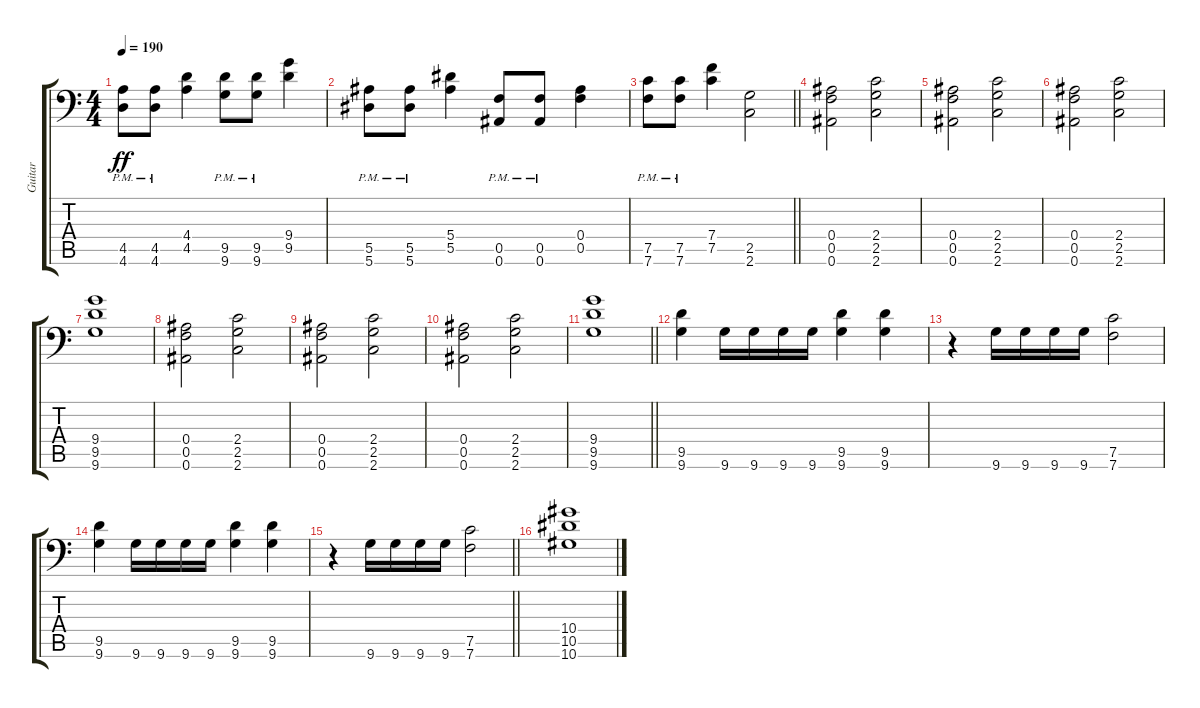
\track ("Guitar" "Guitar") {instrument distortionguitar}
\staff {score tabs}
\tuning (C4 G3 Eb3 Bb2 F2 Bb1) {hide}
\ts (4 4)
\tempo 190
\clef f4
\ks c
(4.5{pm} 4.6{pm}).8{dy ff} (4.5{pm} 4.6{pm}).8 (4.4 4.5).4 (9.5{pm} 9.6{pm}).8 (9.5{pm} 9.6{pm}).8 (9.4 9.5).4 |
(5.5{pm} 5.6{pm}).8 (5.5{pm} 5.6{pm}).8 (5.4 5.5).4 (0.5{pm} 0.6{pm}).8 (0.5{pm} 0.6{pm}).8 (0.4 0.5).4 |
\barLineRight lightlight
(7.5{pm} 7.6{pm}).8 (7.5{pm} 7.6{pm}).8 (7.4 7.5).4 (2.5 2.6).2 |
(0.4 0.5 0.6).2 (2.4 2.5 2.6).2 |
(0.4 0.5 0.6).2 (2.4 2.5 2.6).2 |
(0.4 0.5 0.6).2 (2.4 2.5 2.6).2 |
(9.4 9.5 9.6).1 |
(0.4 0.5 0.6).2 (2.4 2.5 2.6).2 |
(0.4 0.5 0.6).2 (2.4 2.5 2.6).2 |
(0.4 0.5 0.6).2 (2.4 2.5 2.6).2 |
\barLineRight lightlight
(9.4 9.5 9.6).1 |
(9.5 9.6).4 9.6.16 9.6.16 9.6.16 9.6.16 (9.5 9.6).4 (9.5 9.6).4 |
r.4 9.6.16 9.6.16 9.6.16 9.6.16 (7.5 7.6).2 |
(9.5 9.6).4 9.6.16 9.6.16 9.6.16 9.6.16 (9.5 9.6).4 (9.5 9.6).4 |
\barLineRight lightlight
r.4 9.6.16 9.6.16 9.6.16 9.6.16 (7.5 7.6).2 |
(10.4 10.5 10.6).1
